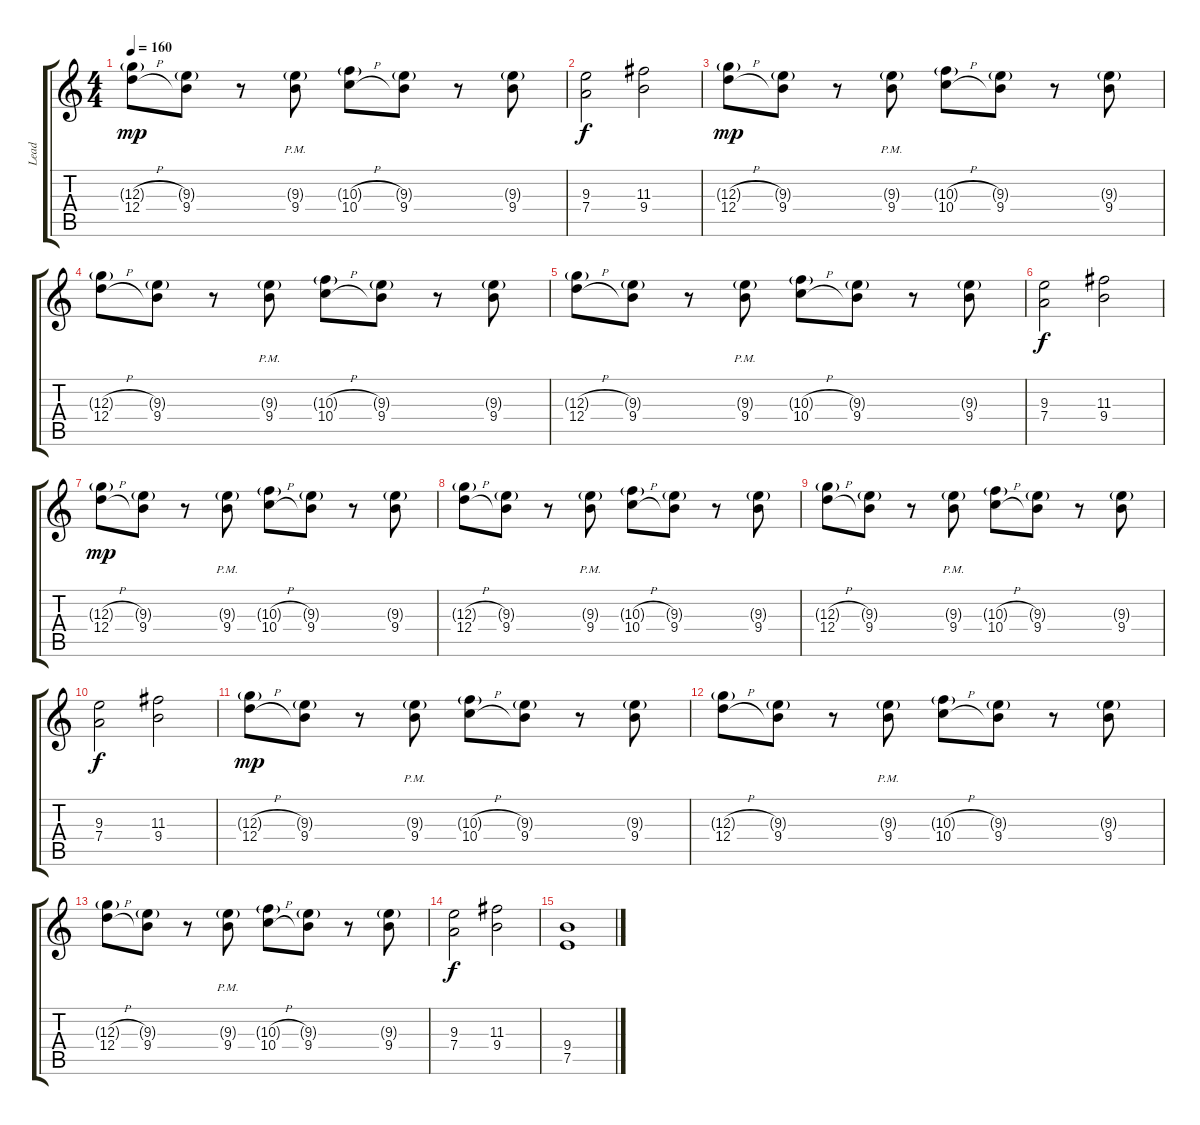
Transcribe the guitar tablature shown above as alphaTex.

\track ("Lead" "Lead") {instrument distortionguitar}
\staff {score tabs}
\tuning (E4 B3 G3 D3 A2 E2) {hide}
\ts (4 4)
\tempo 160
\clef g2
\ks c
(12.3{h g} 12.4{h}).8{dy mp} (9.3{g} 9.4).8 r.8 (9.3{g pm} 9.4{pm}).8 (10.3{h g} 10.4{h}).8 (9.3{g} 9.4).8 r.8 (9.3{g} 9.4).8 |
(9.3 7.4).2{dy f} (11.3 9.4).2 |
(12.3{h g} 12.4{h}).8{dy mp} (9.3{g} 9.4).8 r.8 (9.3{g pm} 9.4{pm}).8 (10.3{h g} 10.4{h}).8 (9.3{g} 9.4).8 r.8 (9.3{g} 9.4).8 |
(12.3{h g} 12.4{h}).8 (9.3{g} 9.4).8 r.8 (9.3{g pm} 9.4{pm}).8 (10.3{h g} 10.4{h}).8 (9.3{g} 9.4).8 r.8 (9.3{g} 9.4).8 |
(12.3{h g} 12.4{h}).8 (9.3{g} 9.4).8 r.8 (9.3{g pm} 9.4{pm}).8 (10.3{h g} 10.4{h}).8 (9.3{g} 9.4).8 r.8 (9.3{g} 9.4).8 |
(9.3 7.4).2{dy f} (11.3 9.4).2 |
\section ("" "")
(12.3{h g} 12.4{h}).8{dy mp} (9.3{g} 9.4).8 r.8 (9.3{g pm} 9.4{pm}).8 (10.3{h g} 10.4{h}).8 (9.3{g} 9.4).8 r.8 (9.3{g} 9.4).8 |
(12.3{h g} 12.4{h}).8 (9.3{g} 9.4).8 r.8 (9.3{g pm} 9.4{pm}).8 (10.3{h g} 10.4{h}).8 (9.3{g} 9.4).8 r.8 (9.3{g} 9.4).8 |
(12.3{h g} 12.4{h}).8 (9.3{g} 9.4).8 r.8 (9.3{g pm} 9.4{pm}).8 (10.3{h g} 10.4{h}).8 (9.3{g} 9.4).8 r.8 (9.3{g} 9.4).8 |
(9.3 7.4).2{dy f} (11.3 9.4).2 |
(12.3{h g} 12.4{h}).8{dy mp} (9.3{g} 9.4).8 r.8 (9.3{g pm} 9.4{pm}).8 (10.3{h g} 10.4{h}).8 (9.3{g} 9.4).8 r.8 (9.3{g} 9.4).8 |
(12.3{h g} 12.4{h}).8 (9.3{g} 9.4).8 r.8 (9.3{g pm} 9.4{pm}).8 (10.3{h g} 10.4{h}).8 (9.3{g} 9.4).8 r.8 (9.3{g} 9.4).8 |
(12.3{h g} 12.4{h}).8 (9.3{g} 9.4).8 r.8 (9.3{g pm} 9.4{pm}).8 (10.3{h g} 10.4{h}).8 (9.3{g} 9.4).8 r.8 (9.3{g} 9.4).8 |
(9.3 7.4).2{dy f} (11.3 9.4).2 |
(9.4 7.5).1
